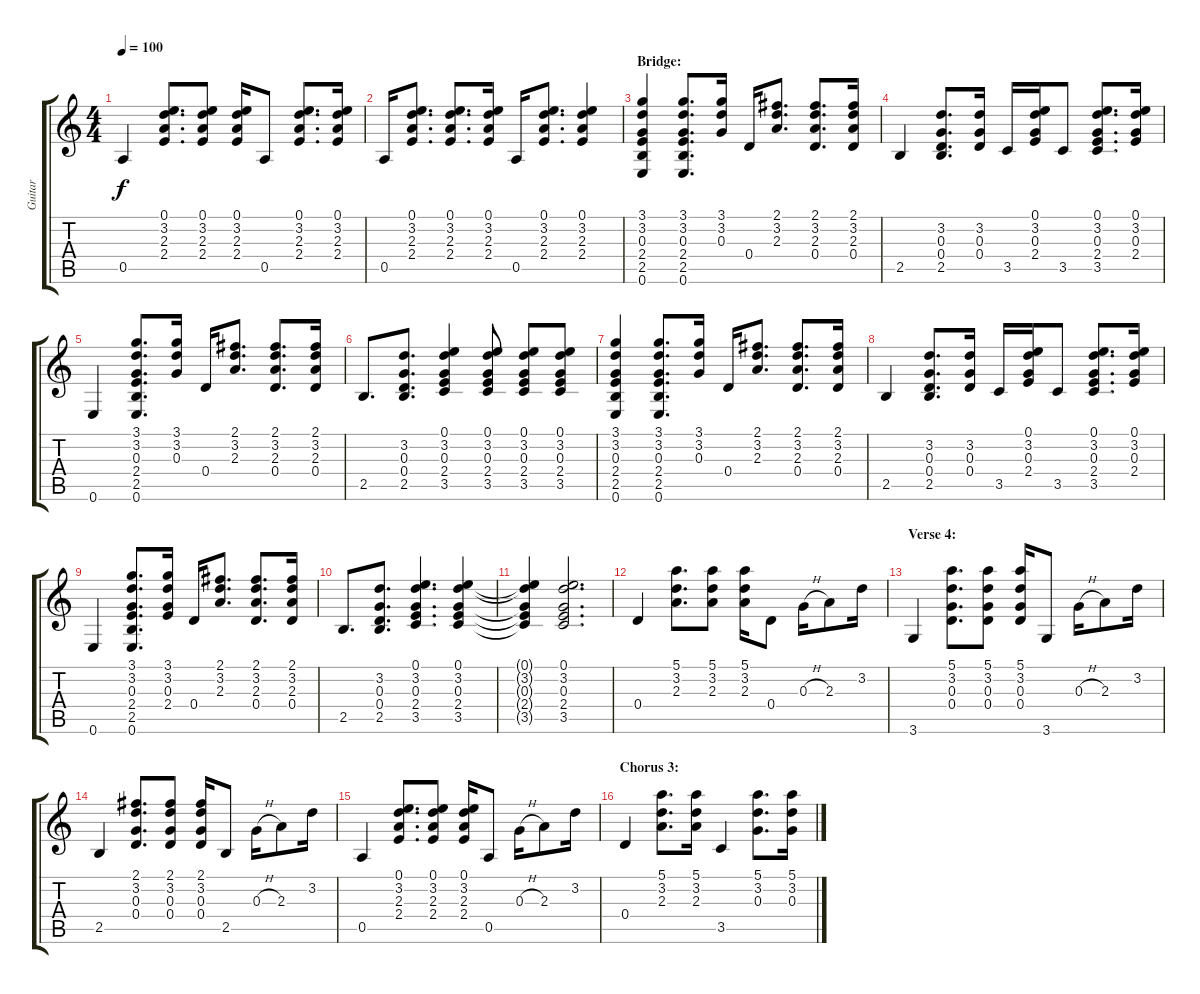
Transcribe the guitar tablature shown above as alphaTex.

\track ("Guitar" "Guitar") {instrument acousticguitarnylon}
\staff {score tabs}
\tuning (E4 B3 G3 D3 A2 E2) {hide}
\ts (4 4)
\tempo 100
\clef g2
\ks c
0.5.4{dy f} (0.1 3.2 2.3 2.4).8{d} (0.1 3.2 2.3 2.4).8 (0.1 3.2 2.3 2.4).16 0.5.8 (0.1 3.2 2.3 2.4).8{d} (0.1 3.2 2.3 2.4).16 |
0.5.16 (0.1 3.2 2.3 2.4).8{d} (0.1 3.2 2.3 2.4).8{d} (0.1 3.2 2.3 2.4).16 0.5.16 (0.1 3.2 2.3 2.4).8{d} (0.1 3.2 2.3 2.4).4 |
\section ("" "Bridge:")
(3.1 3.2 0.3 2.4 2.5 0.6).4 (3.1 3.2 0.3 2.4 2.5 0.6).8{d} (3.1 3.2 0.3).16 0.4.16 (2.1 3.2 2.3).8{d} (2.1 3.2 2.3 0.4).8{d} (2.1 3.2 2.3 0.4).16 |
2.5.4 (3.2 0.3 0.4 2.5).8{d} (3.2 0.3 0.4).16 3.5.16 (0.1 3.2 0.3 2.4).16 3.5.8 (0.1 3.2 0.3 2.4 3.5).8{d} (0.1 3.2 0.3 2.4).16 |
0.6.4 (3.1 3.2 0.3 2.4 2.5 0.6).8{d} (3.1 3.2 0.3).16 0.4.16 (2.1 3.2 2.3).8{d} (2.1 3.2 2.3 0.4).8{d} (2.1 3.2 2.3 0.4).16 |
2.5.8{d} (3.2 0.3 0.4 2.5).8{d} (0.1 3.2 0.3 2.4 3.5).4 (0.1 3.2 0.3 2.4 3.5).8 (0.1 3.2 0.3 2.4 3.5).8 (0.1 3.2 0.3 2.4 3.5).8 |
(3.1 3.2 0.3 2.4 2.5 0.6).4 (3.1 3.2 0.3 2.4 2.5 0.6).8{d} (3.1 3.2 0.3).16 0.4.16 (2.1 3.2 2.3).8{d} (2.1 3.2 2.3 0.4).8{d} (2.1 3.2 2.3 0.4).16 |
2.5.4 (3.2 0.3 0.4 2.5).8{d} (3.2 0.3 0.4).16 3.5.16 (0.1 3.2 0.3 2.4).16 3.5.8 (0.1 3.2 0.3 2.4 3.5).8{d} (0.1 3.2 0.3 2.4).16 |
0.6.4 (3.1 3.2 0.3 2.4 2.5 0.6).8{d} (3.1 3.2 0.3 2.4).16 0.4.16 (2.1 3.2 2.3).8{d} (2.1 3.2 2.3 0.4).8{d} (2.1 3.2 2.3 0.4).16 |
2.5.8{d} (3.2 0.3 0.4 2.5).8{d} (0.1 3.2 0.3 2.4 3.5).4{d} (0.1 3.2 0.3 2.4 3.5).4 |
(0.1{t} 3.2{t} 0.3{t} 2.4{t} 3.5{t}).4 (0.1 3.2 0.3 2.4 3.5).2{d} |
0.4.4 (5.1 3.2 2.3).8{d} (5.1 3.2 2.3).8 (5.1 3.2 2.3).16 0.4.8 0.3{h}.16 2.3.8 3.2.16 |
\section ("" "Verse 4:")
3.6.4 (5.1 3.2 0.3 0.4).8{d} (5.1 3.2 0.3 0.4).8 (5.1 3.2 0.3 0.4).16 3.6.8 0.3{h}.16 2.3.8 3.2.16 |
2.5.4 (2.1 3.2 0.3 0.4).8{d} (2.1 3.2 0.3 0.4).8 (2.1 3.2 0.3 0.4).16 2.5.8 0.3{h}.16 2.3.8 3.2.16 |
0.5.4 (0.1 3.2 2.3 2.4).8{d} (0.1 3.2 2.3 2.4).8 (0.1 3.2 2.3 2.4).16 0.5.8 0.3{h}.16 2.3.8 3.2.16 |
\section ("" "Chorus 3:")
0.4.4 (5.1 3.2 2.3).8{d} (5.1 3.2 2.3).16 3.5.4 (5.1 3.2 0.3).8{d} (5.1 3.2 0.3).16
